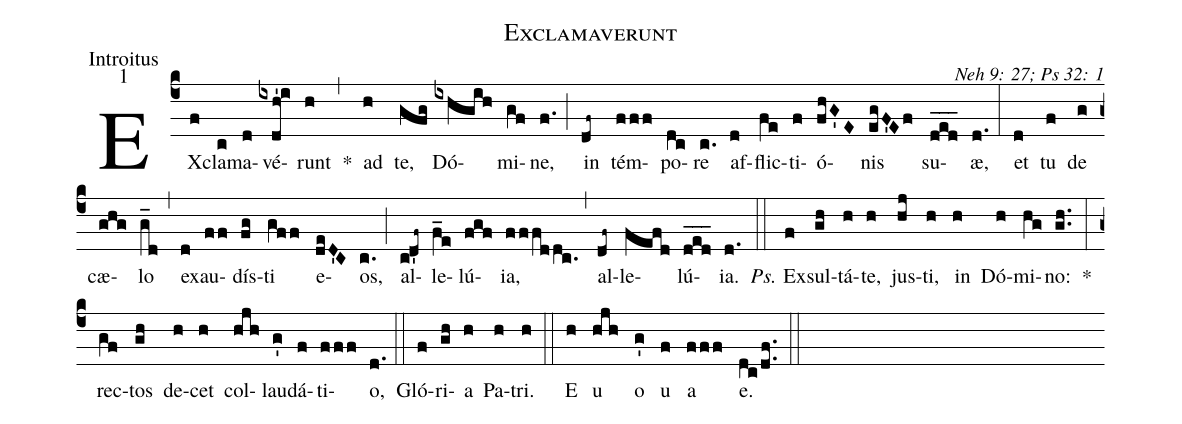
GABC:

name: Exclamaverunt;
office-part: Introitus;
mode: 1;
commentary: Neh 9: 27; Ps 32: 1;
%%
(c4) EX(f)cla(c)ma(d)vé(ixdh'!i)runt(h) *(,) ad(h) te,(gfg) Dó(ixhgih)mi(gf)ne,(f.) (;) in(df~) tém(fff)po(dc)re(c.) af(d)flic(fe)ti(f)ó(fhG'E)nis(egF'Ef) su(d_e_d_)æ,(d.) (:)
et(d) tu(f) de(g) cæ(ghg)lo(g_d) (,) ex(d)au(ff)dís(fg)ti(gff) e(deD'C)os,(c.) (;) al(c!d'f~)le(f_e)lú(fgf)ia,(fffddc.) (,) al(df~)le(fefd)lú(d_e_d_)ia.(d.) (::)
<i>Ps.</i> Ex(f)sul(gh)tá(h)te,(h) jus(hj)ti,(h) in(h) Dó(h)mi(hg)no:(gh..) *(:)
rec(gf)tos(gh) de(h)cet(h) col(hjh)lau(g')dá(f)ti(fff)o,(d.) (::)
Gló(f)ri(gh)a(h) Pa(h)tri.(h) (::)
E(h) u(hjh) o(g') u(f) a(fff) e.(dc/df..) (::)
